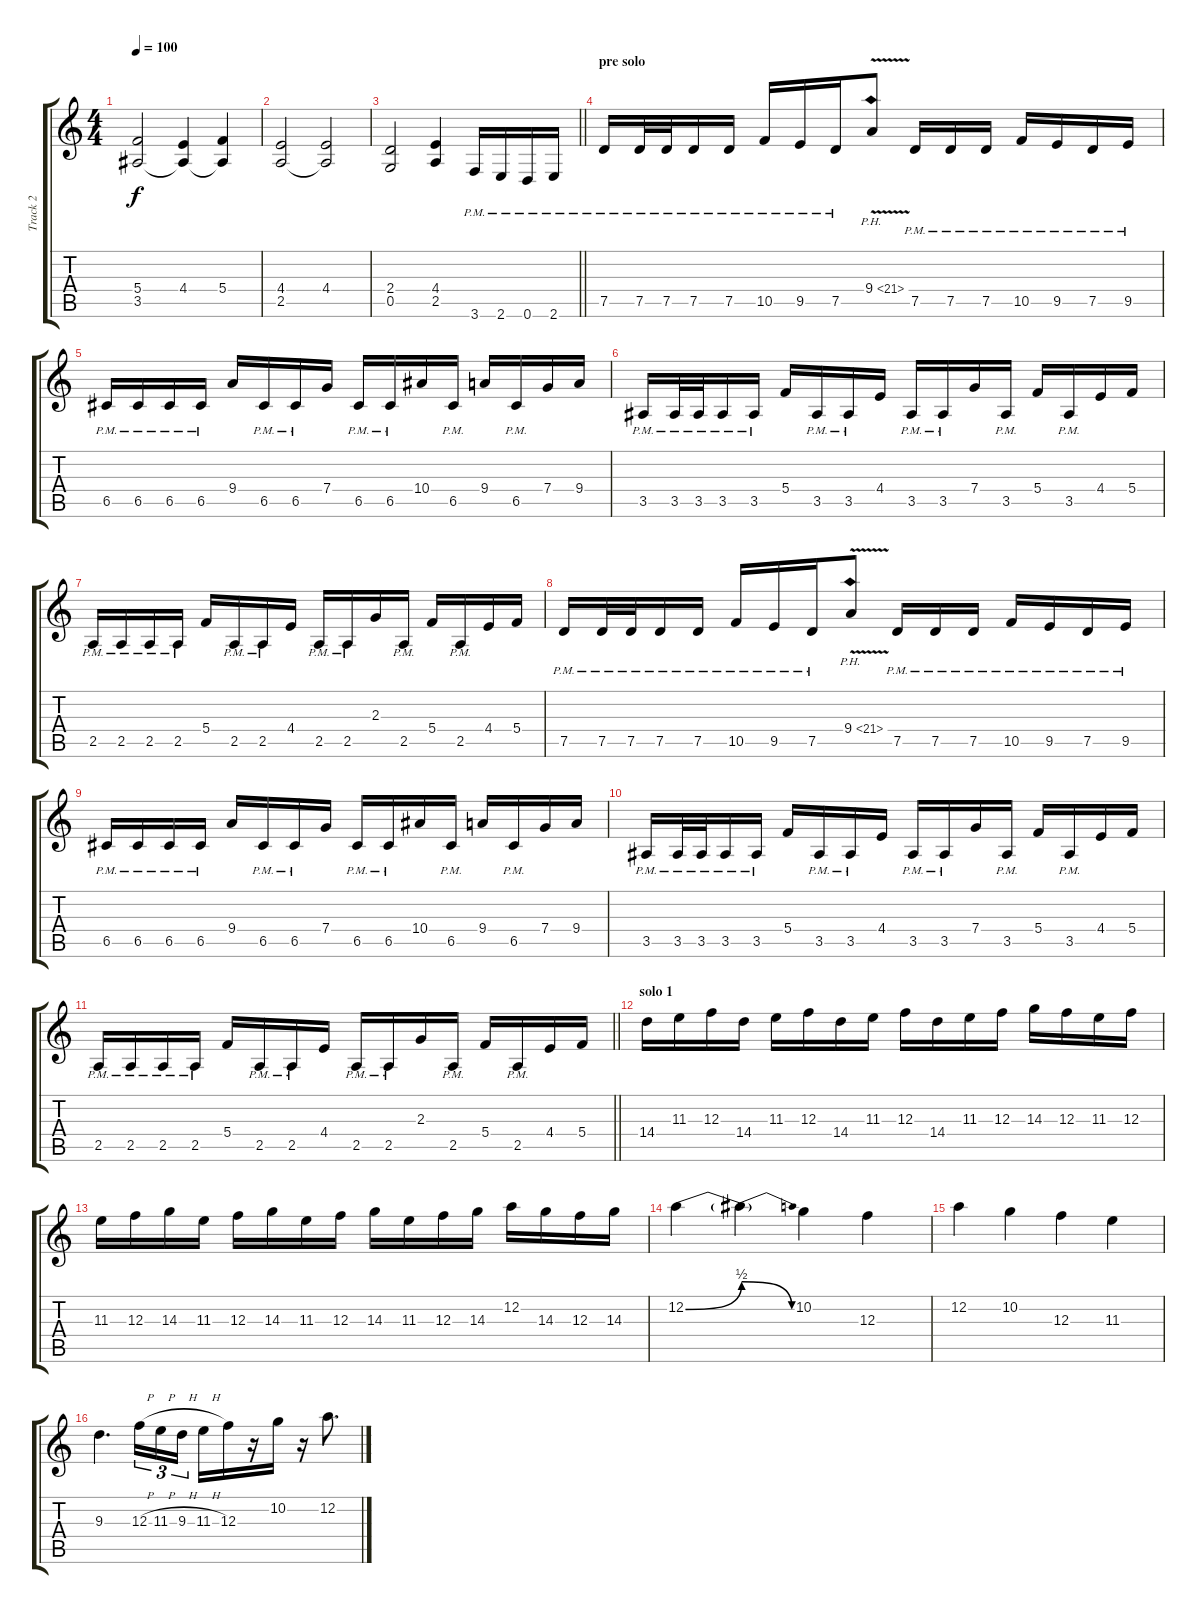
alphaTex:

\track ("Track 2" "Track 2") {instrument distortionguitar}
\staff {score tabs}
\tuning (D4 A3 F3 C3 G2 D2) {hide}
\ts (4 4)
\tempo 100
\clef g2
\ks c
(5.4 3.5).2{dy f} (4.4 3.5{t}).4 (5.4 3.5{t}).4 |
(4.4 2.5).2 (4.4 2.5{t}).2 |
\barLineRight lightlight
(2.4 0.5).2 (4.4 2.5).4 3.6{pm}.16 2.6{pm}.16 0.6{pm}.16 2.6{pm}.16 |
\section ("" "pre solo")
7.5{pm}.16 7.5{pm}.32 7.5{pm}.32 7.5{pm}.16 7.5{pm}.16 10.5{pm}.16 9.5{pm}.16 7.5{pm}.16 9.4{ph 12 v}.8 7.5{pm}.16 7.5{pm}.16 7.5{pm}.16 10.5{pm}.16 9.5{pm}.16 7.5{pm}.16 9.5{pm}.16 |
6.5{pm}.16 6.5{pm}.16 6.5{pm}.16 6.5{pm}.16 9.4.16 6.5{pm}.16 6.5{pm}.16 7.4.16 6.5{pm}.16 6.5{pm}.16 10.4.16 6.5{pm}.16 9.4.16 6.5{pm}.16 7.4.16 9.4.16 |
3.5{pm}.16 3.5{pm}.32 3.5{pm}.32 3.5{pm}.16 3.5{pm}.16 5.4.16 3.5{pm}.16 3.5{pm}.16 4.4.16 3.5{pm}.16 3.5{pm}.16 7.4.16 3.5{pm}.16 5.4.16 3.5{pm}.16 4.4.16 5.4.16 |
2.5{pm}.16 2.5{pm}.16 2.5{pm}.16 2.5{pm}.16 5.4.16 2.5{pm}.16 2.5{pm}.16 4.4.16 2.5{pm}.16 2.5{pm}.16 2.3.16 2.5{pm}.16 5.4.16 2.5{pm}.16 4.4.16 5.4.16 |
7.5{pm}.16 7.5{pm}.32 7.5{pm}.32 7.5{pm}.16 7.5{pm}.16 10.5{pm}.16 9.5{pm}.16 7.5{pm}.16 9.4{ph 12 v}.8 7.5{pm}.16 7.5{pm}.16 7.5{pm}.16 10.5{pm}.16 9.5{pm}.16 7.5{pm}.16 9.5{pm}.16 |
6.5{pm}.16 6.5{pm}.16 6.5{pm}.16 6.5{pm}.16 9.4.16 6.5{pm}.16 6.5{pm}.16 7.4.16 6.5{pm}.16 6.5{pm}.16 10.4.16 6.5{pm}.16 9.4.16 6.5{pm}.16 7.4.16 9.4.16 |
3.5{pm}.16 3.5{pm}.32 3.5{pm}.32 3.5{pm}.16 3.5{pm}.16 5.4.16 3.5{pm}.16 3.5{pm}.16 4.4.16 3.5{pm}.16 3.5{pm}.16 7.4.16 3.5{pm}.16 5.4.16 3.5{pm}.16 4.4.16 5.4.16 |
\barLineRight lightlight
2.5{pm}.16 2.5{pm}.16 2.5{pm}.16 2.5{pm}.16 5.4.16 2.5{pm}.16 2.5{pm}.16 4.4.16 2.5{pm}.16 2.5{pm}.16 2.3.16 2.5{pm}.16 5.4.16 2.5{pm}.16 4.4.16 5.4.16 |
\section ("" "solo 1")
14.4.16{volume 11} 11.3.16 12.3.16 14.4.16 11.3.16 12.3.16 14.4.16 11.3.16 12.3.16 14.4.16 11.3.16 12.3.16 14.3.16 12.3.16 11.3.16 12.3.16 |
11.3.16 12.3.16 14.3.16 11.3.16 12.3.16 14.3.16 11.3.16 12.3.16 14.3.16 11.3.16 12.3.16 14.3.16 12.2.16 14.3.16 12.3.16 14.3.16 |
12.2{be (bend 0 0 60 2)}.4 12.2{be (release 0 2 60 0) t}.4 10.2.4 12.3.4 |
12.2.4 10.2.4 12.3.4 11.3.4 |
9.3.4{d} 12.3{h}.16{tu (3 2)} 11.3{h}.16{tu (3 2)} 9.3{h}.16{tu (3 2)} 11.3{h}.16 12.3.16 r.16 10.2.16 r.16 12.2.8{d}
